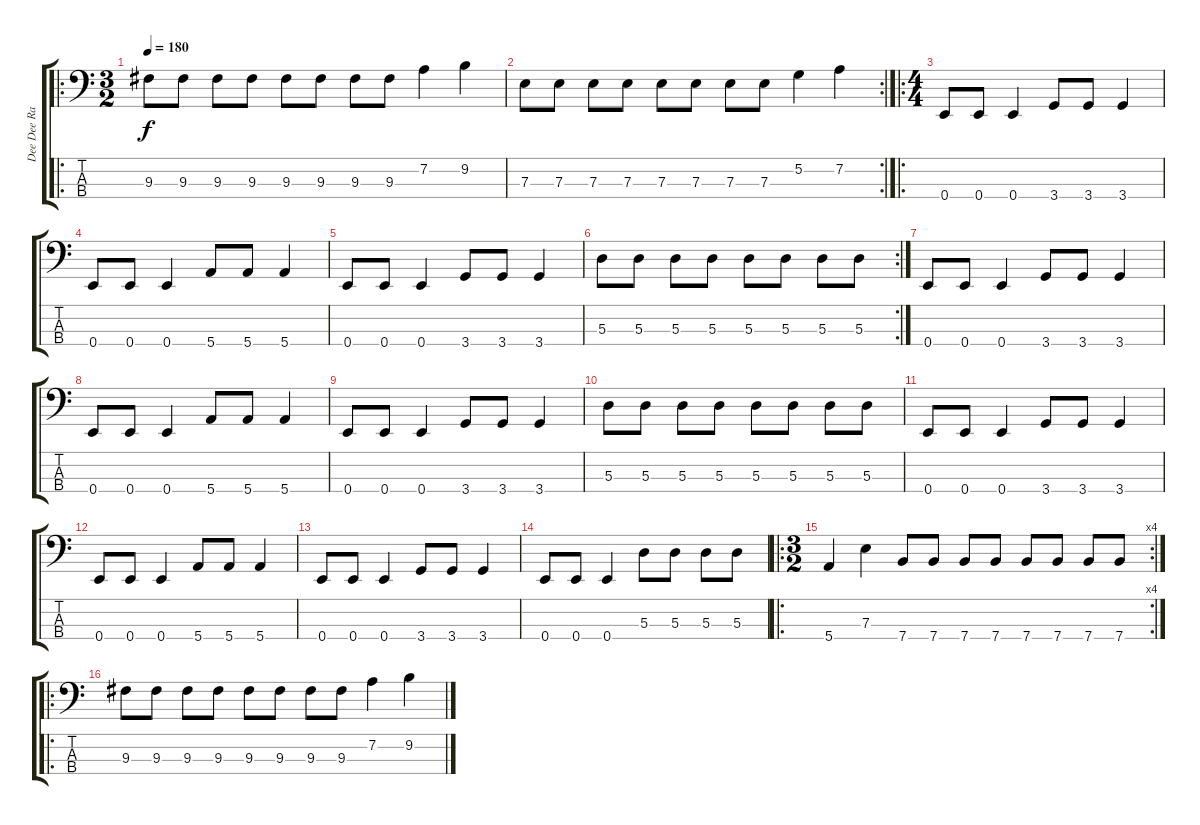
\track ("Dee Dee Ramone" "Dee Dee Ra") {instrument electricbasspick}
\staff {score tabs}
\tuning (G2 D2 A1 E1) {hide}
\ro
\ts (3 2)
\tempo 180
\clef f4
\ks c
9.3.8{dy f} 9.3.8 9.3.8 9.3.8 9.3.8 9.3.8 9.3.8 9.3.8 7.2.4 9.2.4 |
\rc 2
7.3.8 7.3.8 7.3.8 7.3.8 7.3.8 7.3.8 7.3.8 7.3.8 5.2.4 7.2.4 |
\ro
\ts (4 4)
0.4.8 0.4.8 0.4.4 3.4.8 3.4.8 3.4.4 |
0.4.8 0.4.8 0.4.4 5.4.8 5.4.8 5.4.4 |
0.4.8 0.4.8 0.4.4 3.4.8 3.4.8 3.4.4 |
\rc 2
5.3.8 5.3.8 5.3.8 5.3.8 5.3.8 5.3.8 5.3.8 5.3.8 |
0.4.8 0.4.8 0.4.4 3.4.8 3.4.8 3.4.4 |
0.4.8 0.4.8 0.4.4 5.4.8 5.4.8 5.4.4 |
0.4.8 0.4.8 0.4.4 3.4.8 3.4.8 3.4.4 |
5.3.8 5.3.8 5.3.8 5.3.8 5.3.8 5.3.8 5.3.8 5.3.8 |
0.4.8 0.4.8 0.4.4 3.4.8 3.4.8 3.4.4 |
0.4.8 0.4.8 0.4.4 5.4.8 5.4.8 5.4.4 |
0.4.8 0.4.8 0.4.4 3.4.8 3.4.8 3.4.4 |
0.4.8 0.4.8 0.4.4 5.3.8 5.3.8 5.3.8 5.3.8 |
\ro
\rc 4
\ts (3 2)
5.4.4 7.3.4 7.4.8 7.4.8 7.4.8 7.4.8 7.4.8 7.4.8 7.4.8 7.4.8 |
\ro
9.3.8 9.3.8 9.3.8 9.3.8 9.3.8 9.3.8 9.3.8 9.3.8 7.2.4 9.2.4
